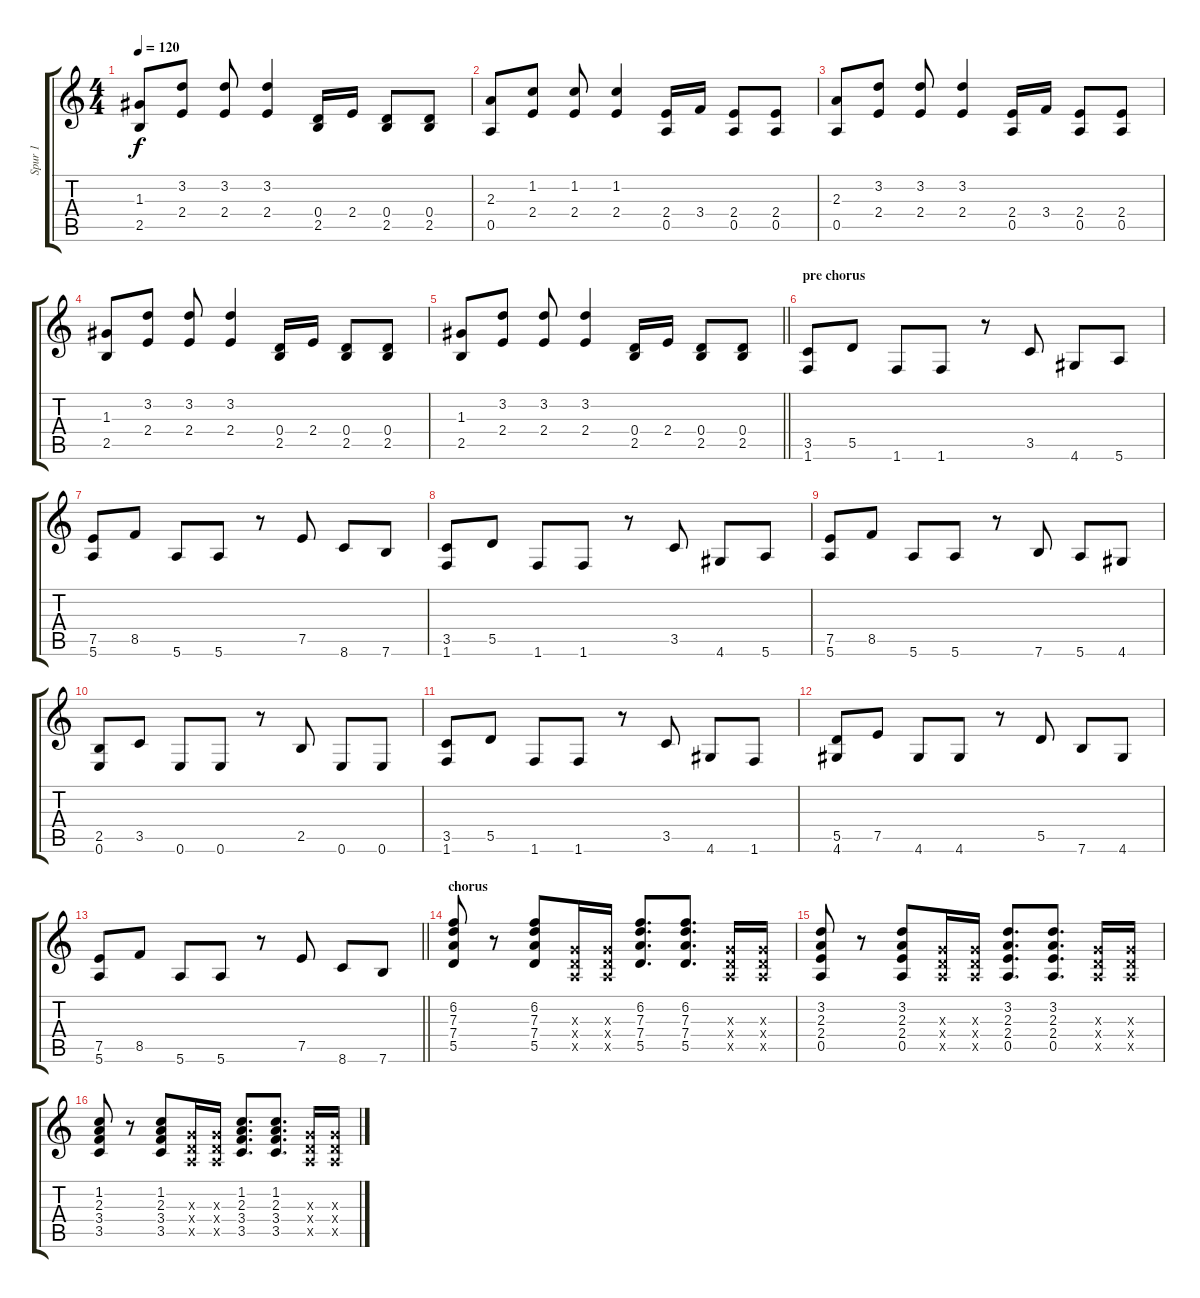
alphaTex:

\track ("Spur 1" "Spur 1") {instrument electricguitarclean}
\staff {score tabs}
\tuning (E4 B3 G3 D3 A2 E2) {hide}
\ts (4 4)
\tempo 120
\clef g2
\ks c
(1.3 2.5).8{dy f} (3.2 2.4).8 (3.2 2.4).8 (3.2 2.4).4 (0.4 2.5).16 2.4.16 (0.4 2.5).8 (0.4 2.5).8 |
(2.3 0.5).8 (1.2 2.4).8 (1.2 2.4).8 (1.2 2.4).4 (2.4 0.5).16 3.4.16 (2.4 0.5).8 (2.4 0.5).8 |
(2.3 0.5).8 (3.2 2.4).8 (3.2 2.4).8 (3.2 2.4).4 (2.4 0.5).16 3.4.16 (2.4 0.5).8 (2.4 0.5).8 |
(1.3 2.5).8 (3.2 2.4).8 (3.2 2.4).8 (3.2 2.4).4 (0.4 2.5).16 2.4.16 (0.4 2.5).8 (0.4 2.5).8 |
\barLineRight lightlight
(1.3 2.5).8 (3.2 2.4).8 (3.2 2.4).8 (3.2 2.4).4 (0.4 2.5).16 2.4.16 (0.4 2.5).8 (0.4 2.5).8 |
\section ("" "pre chorus")
(3.5 1.6).8 5.5.8 1.6.8 1.6.8 r.8 3.5.8 4.6.8 5.6.8 |
(7.5 5.6).8 8.5.8 5.6.8 5.6.8 r.8 7.5.8 8.6.8 7.6.8 |
(3.5 1.6).8 5.5.8 1.6.8 1.6.8 r.8 3.5.8 4.6.8 5.6.8 |
(7.5 5.6).8 8.5.8 5.6.8 5.6.8 r.8 7.6.8 5.6.8 4.6.8 |
(2.5 0.6).8 3.5.8 0.6.8 0.6.8 r.8 2.5.8 0.6.8 0.6.8 |
(3.5 1.6).8 5.5.8 1.6.8 1.6.8 r.8 3.5.8 4.6.8 1.6.8 |
(5.5 4.6).8 7.5.8 4.6.8 4.6.8 r.8 5.5.8 7.6.8 4.6.8 |
\barLineRight lightlight
(7.5 5.6).8 8.5.8 5.6.8 5.6.8 r.8 7.5.8 8.6.8 7.6.8 |
\section ("" "chorus")
(6.2 7.3 7.4 5.5).8 r.8 (6.2 7.3 7.4 5.5).8 (0.3{x} 0.4{x} 0.5{x}).16 (0.3{x} 0.4{x} 0.5{x}).16 (6.2 7.3 7.4 5.5).8{d} (6.2 7.3 7.4 5.5).8{d} (0.3{x} 0.4{x} 0.5{x}).16 (0.3{x} 0.4{x} 0.5{x}).16 |
(3.2 2.3 2.4 0.5).8 r.8 (3.2 2.3 2.4 0.5).8 (0.3{x} 0.4{x} 0.5{x}).16 (0.3{x} 0.4{x} 0.5{x}).16 (3.2 2.3 2.4 0.5).8{d} (3.2 2.3 2.4 0.5).8{d} (0.3{x} 0.4{x} 0.5{x}).16 (0.3{x} 0.4{x} 0.5{x}).16 |
(1.2 2.3 3.4 3.5).8 r.8 (1.2 2.3 3.4 3.5).8 (0.3{x} 0.4{x} 0.5{x}).16 (0.3{x} 0.4{x} 0.5{x}).16 (1.2 2.3 3.4 3.5).8{d} (1.2 2.3 3.4 3.5).8{d} (0.3{x} 0.4{x} 0.5{x}).16 (0.3{x} 0.4{x} 0.5{x}).16
